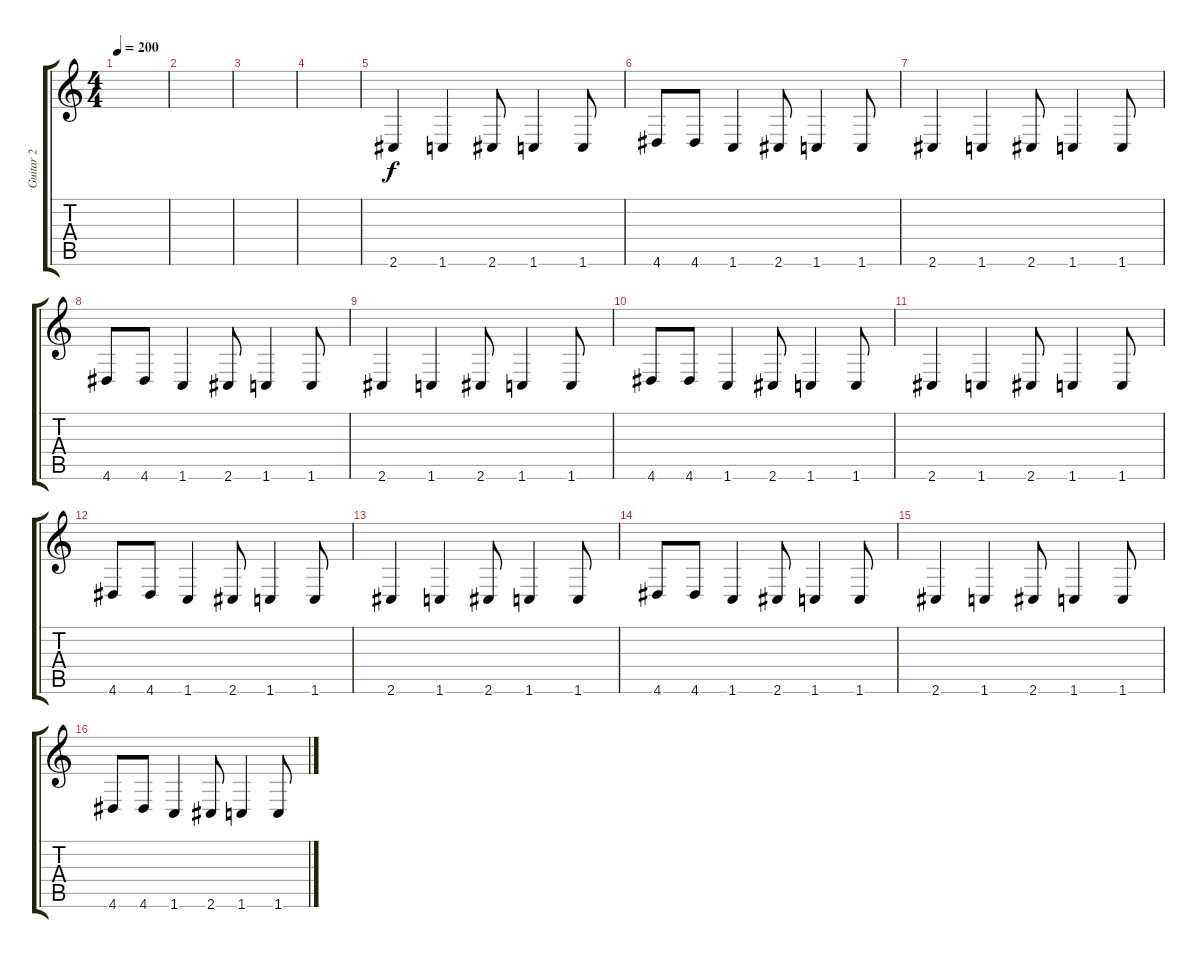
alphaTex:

\track ("Guitar 2" "Guitar 2") {instrument distortionguitar}
\staff {score tabs}
\tuning (B3 Gb3 D3 A2 E2 B1) {hide}
\ts (4 4)
\tempo 200
\clef g2
\ks c
|
|
|
|
2.6.4 1.6.4 2.6.8 1.6.4 1.6.8 |
4.6.8 4.6.8 1.6.4 2.6.8 1.6.4 1.6.8 |
2.6.4 1.6.4 2.6.8 1.6.4 1.6.8 |
4.6.8 4.6.8 1.6.4 2.6.8 1.6.4 1.6.8 |
2.6.4 1.6.4 2.6.8 1.6.4 1.6.8 |
4.6.8 4.6.8 1.6.4 2.6.8 1.6.4 1.6.8 |
2.6.4 1.6.4 2.6.8 1.6.4 1.6.8 |
4.6.8 4.6.8 1.6.4 2.6.8 1.6.4 1.6.8 |
2.6.4 1.6.4 2.6.8 1.6.4 1.6.8 |
4.6.8 4.6.8 1.6.4 2.6.8 1.6.4 1.6.8 |
2.6.4 1.6.4 2.6.8 1.6.4 1.6.8 |
4.6.8 4.6.8 1.6.4 2.6.8 1.6.4 1.6.8
